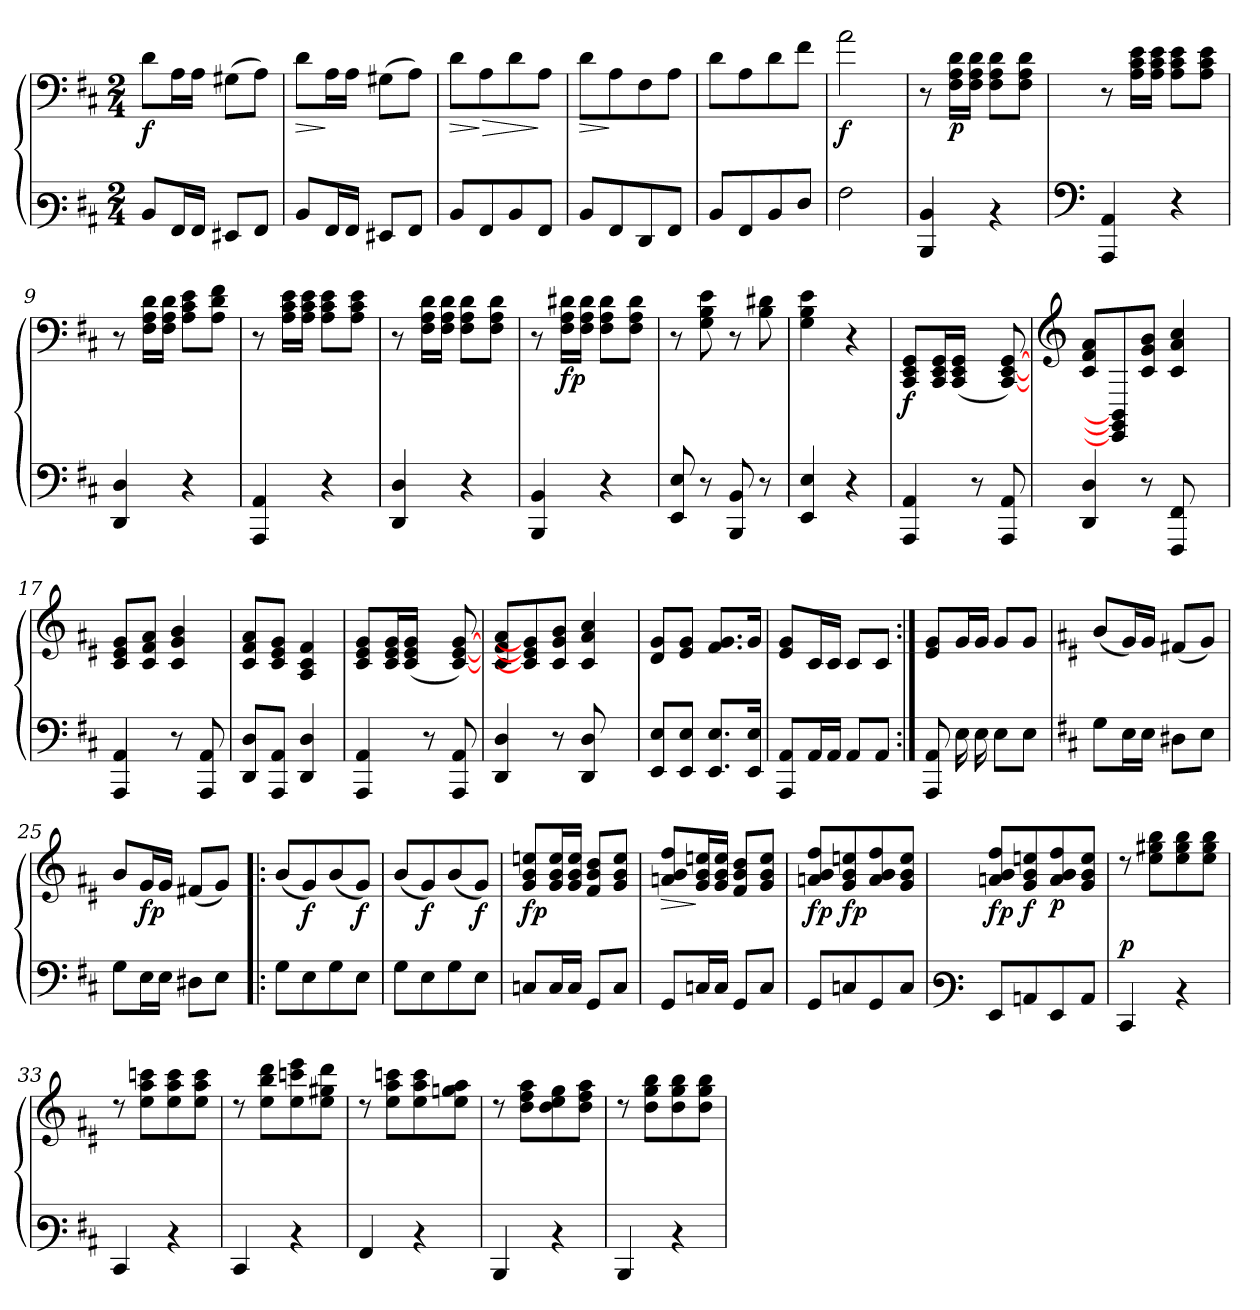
**kern	**kern	**dynam
*part1	*part1	*part1
*staff2	*staff1	*staff1/2
*clefF3	*clefF4	*
*k[f#c#]	*k[f#c#]	*
*M2/4	*M2/4	*
=1	=1	=1
!	!	!LO:DY:b
8D/L	(>8d\L	f
16AA/L	16A\L	.
16AA/JJ	16A\JJ	.
8GG#X/L	(>8G#X\L	.
8AA/J	8A\J)	.
=2	=2	=2
!	!	!LO:HP:b
8D/L	8d\L	>
16AA/L	16A\L	]
16AA/JJ	16A\JJ	.
8GG#X/L	(>8G#X\L	.
8AA/J	8A\J)	.
=3	=3	=3
!	!	!LO:HP:b
8D/L	8d\L	>
!	!	!LO:HP:n=1:b
8AA/	8A\	] >
8D/	8d\	.
8AA/J	8A\J	]
=4	=4	=4
!	!	!LO:HP:b
8D/L	8d\L	>
8AA/	8A\	]
8FF#/	8F#\	.
8AA/J	8A\J	.
=5	=5	=5
8D/L	8d\L	.
8AA/	8A\	.
8D/	8d\	.
8F#/J	8f#\J	.
=6	=6	=6
!	!	!LO:DY:b
2A\	2a\	f
=7	=7	=7
4DD/ 4D/	8r	.
!	!	!LO:DY:b
.	16F#\ 16A\ 16d\LL	p
.	16F#\ 16A\ 16d\JJ	.
4rD	8F#\ 8A\ 8d\L	.
.	8F#\ 8A\ 8d\J	.
!!LO:LB:g=z
=8	=8	=8
*clefF4	*	*
4AAA/ 4AA/	8r	.
.	16A\ 16c#\ 16e\LL	.
.	16A\ 16c#\ 16e\JJ	.
4r	8A\ 8c#\ 8e\L	.
.	8A\ 8c#\ 8e\J	.
=9	=9	=9
4DD/ 4D/	8r	.
.	16F#\ 16A\ 16d\LL	.
.	16F#\ 16A\ 16d\JJ	.
4r	8A\ 8c#\ 8e\L	.
.	8A\ 8d\ 8f#\J	.
=10	=10	=10
4AAA/ 4AA/	8r	.
.	16A\ 16c#\ 16e\LL	.
.	16A\ 16c#\ 16e\JJ	.
4r	8A\ 8c#\ 8e\L	.
.	8A\ 8c#\ 8e\J	.
=11	=11	=11
4DD/ 4D/	8r	.
.	16F#\ 16A\ 16d\LL	.
.	16F#\ 16A\ 16d\JJ	.
4r	8F#\ 8A\ 8d\L	.
.	8F#\ 8A\ 8d\J	.
=12	=12	=12
4BBB/ 4BB/	8r	.
!	!	!LO:DY:b
.	16F#\ 16A\ 16d#X\LL	fp
.	16F#\ 16A\ 16d#\JJ	.
4r	8F#\ 8A\ 8d#\L	.
.	8F#\ 8A\ 8d#\J	.
=13	=13	=13
8EE/ 8E/	8r	.
8r	8G\ 8B\ 8e\	.
8BBB/ 8BB/	8r	.
8r	8B\ 8d#X\	.
=14	=14	=14
4EE/ 4E/	4G\ 4B\ 4e\	.
4r	4r	.
=15	=15	=15
!	!	!LO:DY:b
4AAA/ 4AA/	8CC#/ 8EE/ 8GG/L	f
.	16CC#/ 16EE/ 16GG/K	.
.	(<16CC#/ 16EE/ 16GG/Jk	.
8r	8ryy	.
8AAA/ 8AA/	[8CC#/ [8EE/ [8GG/)	.
!!LO:LB:g=z
=16	=16	=16
*	*clefG3	*
4DD/ 4D/	8A/ 8d/ 8f#/L	.
.	8CC#/] 8EE/] 8GG/]	.
8r	8A/ 8e/ 8g/J	.
8FFF#/ 8FF#/	4A/ 4f#/ 4a/	.
8ryy	.	.
=17	=17	=17
4AAA/ 4AA/	8A/ 8c#/ 8e/L	.
.	8A/ 8d/ 8f#/J	.
8r	4A/ 4e/ 4g/	.
8AAA/ 8AA/	.	.
=18	=18	=18
8DD/ 8D/L	8A/ 8d/ 8f#/L	.
8AAA/ 8AA/J	8A/ 8c#/ 8e/J	.
4DD/ 4D/	4F#/ 4A/ 4d/	.
=19	=19	=19
4AAA/ 4AA/	8A/ 8c#/ 8e/L	.
.	16A/ 16c#/ 16e/K	.
.	(<16A/ 16c#/ 16e/Jk	.
8r	8ryy	.
8AAA/ 8AA/	[8A/ [8c#/ [8e/)	.
=20	=20	=20
4DD/ 4D/	8A/ 8d/ 8f#/L	.
.	8A/] 8c#/] 8e/]	.
8r	8A/ 8e/ 8g/J	.
8DD/ 8D/	4A/ 4f#/ 4a/	.
8ryy	.	.
=21	=21	=21
8EE/ 8E/L	8B/ 8e/L	.
8EE/ 8E/J	8c#/ 8e/J	.
8.EE/ 8.E/L	8.d/ 8.e/L	.
16EE/ 16E/Jk	16e/Jk	.
=22	=22	=22
8AAA/ 8AA/L	8c#/ 8e/L	.
16AA/K	16A/K	.
16AA/Jk	16A/Jk	.
8AA/L	8A/L	.
8AA/J	8A/J	.
=23:|!	=23:|!	=23:|!
8AAA/ 8AA/	8c#/ 8e/L	.
16E\KK	16e/K	.
16E\kk	16e/Jk	.
8E\L	8e/L	.
8E\J	8e/J	.
!!LO:PB:g=z
=24	=24	=24
*k[f#c#]	*k[f#c#]	*
8G\L	(<8g/L	.
16E\K	16e/K)	.
16E\Jk	16e/Jk	.
8D#X\L	(<8d#X/L	.
8E\J	8e/J)	.
=25	=25	=25
8G\L	8g/L	.
!	!	!LO:DY:b
16E\K	16e/K	fp
16E\Jk	16e/Jk	.
8D#X\L	(<8d#X/L	.
8E\J	8e/J)	.
=26!|:	=26!|:	=26!|:
8G\L	(<8g/L	.
!	!	!LO:DY:b
8E\	8e/)	f
8G\	(<8g/	.
!	!	!LO:DY:b
8E\J	8e/J)	f
=27	=27	=27
8G\L	(<8g/L	.
!	!	!LO:DY:b
8E\	8e/)	f
8G\	(<8g/	.
!	!	!LO:DY:b
8E\J	8e/J)	f
=28	=28	=28
!	!	!LO:DY:b
!	!	!LO:DY:n=1:b
8Cn/L	8e/ 8g/ 8ccn/L	f p
16C/K	16e/ 16g/ 16cc/K	.
16C/Jk	16e/ 16g/ 16cc/Jk	.
8GG/L	8d/ 8g/ 8b/L	.
8C/J	8e/ 8g/ 8cc/J	.
=29	=29	=29
!	!	!LO:HP:b
8GG/L	8fn/ 8g/ 8dd/L	>
16Cn/K	16e/ 16g/ 16ccn/K	]
16C/Jk	16e/ 16g/ 16cc/Jk	.
8GG/L	8d/ 8g/ 8b/L	.
8C/J	8e/ 8g/ 8cc/J	.
=30	=30	=30
!	!	!LO:DY:b
!	!	!LO:DY:n=1:b
8GG/L	8fn/ 8g/ 8dd/L	f p
!	!	!LO:DY:n=2:b
8Cn/	8e/ 8g/ 8ccn/	fp
8GG/	8f/ 8g/ 8dd/	.
8C/J	8e/ 8g/ 8cc/J	.
!!LO:LB:g=z
=31	=31	=31
*clefF3	*	*
!	!	!LO:DY:b
!	!	!LO:DY:n=1:b
8GG/L	8fn/ 8g/ 8dd/L	f p
!	!	!LO:DY:n=2:b
8Cn/	8e/ 8g/ 8ccn/	f
!	!	!LO:DY:n=3:b
8GG/	8f/ 8g/ 8dd/	p
8C/J	8e/ 8g/ 8cc/J	.
=32	=32	=32
!	!	!LO:DY:a=2
4EE/	8rb	p
.	8cc#\ 8ee#X\ 8gg\L	.
4rD	8cc#\ 8ee#\ 8gg\	.
.	8cc#\ 8ee#\ 8gg\J	.
=33	=33	=33
4EE/	8rb	.
.	8cc#\ 8ff#\ 8aan\L	.
4rD	8cc#\ 8ff#\ 8aa\	.
.	8cc#\ 8ff#\ 8aa\J	.
=34	=34	=34
4EE/	8rb	.
.	8cc#\ 8gg\ 8bb\L	.
4rD	8cc#\ 8aan\ 8ccc#\	.
.	8cc#\ 8ee#X\ 8bb\J	.
=35	=35	=35
4AA/	8rb	.
.	8cc#\ 8ff#\ 8aan\L	.
4rD	8cc#\ 8ff#\ 8aa\	.
.	8cc#\ 8een\ 8ff#\J	.
=36	=36	=36
4DD/	8rb	.
.	8b\ 8dd\ 8ff#\L	.
4rD	8b\ 8cc#\ 8ee\	.
.	8b\ 8dd\ 8ff#\J	.
=37	=37	=37
4DD/	8rb	.
.	8b\ 8ee\ 8gg\L	.
4rD	8b\ 8ee\ 8gg\	.
.	8b\ 8ee\ 8gg\J	.
=	=	=
*-	*-	*-
